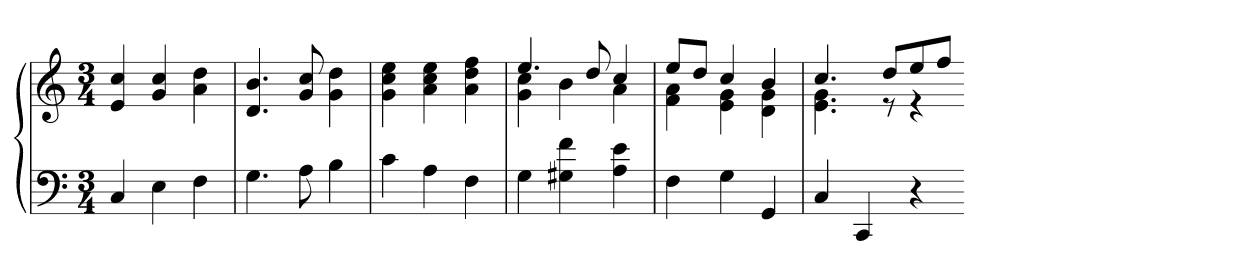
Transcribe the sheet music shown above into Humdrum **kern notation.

**kern	**kern
*part1	*part1
*staff2	*staff1
*clefF4	*clefG2
*k[]	*k[]
*C:	*C:
*M3/4	*M3/4
=1	=1
4C	4e 4cc
4E	4g 4cc
4F	4a 4dd
=2	=2
4.G	4.d 4.b
8A	8g 8cc
4B	4g 4dd
=3	=3
4c	4g 4cc 4ee
4A	4a 4cc 4ee
4F	4a 4dd 4ff
=4	=4
*	*^
4G	4.ee	4g 4cc
4G#X 4f	.	4b
.	8dd	.
4A 4e	4cc	4a
=5	=5	=5
4F	8eeL	4f 4a
.	8ddJ	.
4G	4cc	4e 4g
4GG	4b	4d 4g
=6	=6	=6
4C	4.cc	4.e 4.g
4CC	.	.
.	8ddL	8r
4r	8ee	4r
.	8ffJ	.
*	*v	*v
=-	=-
*-	*-
